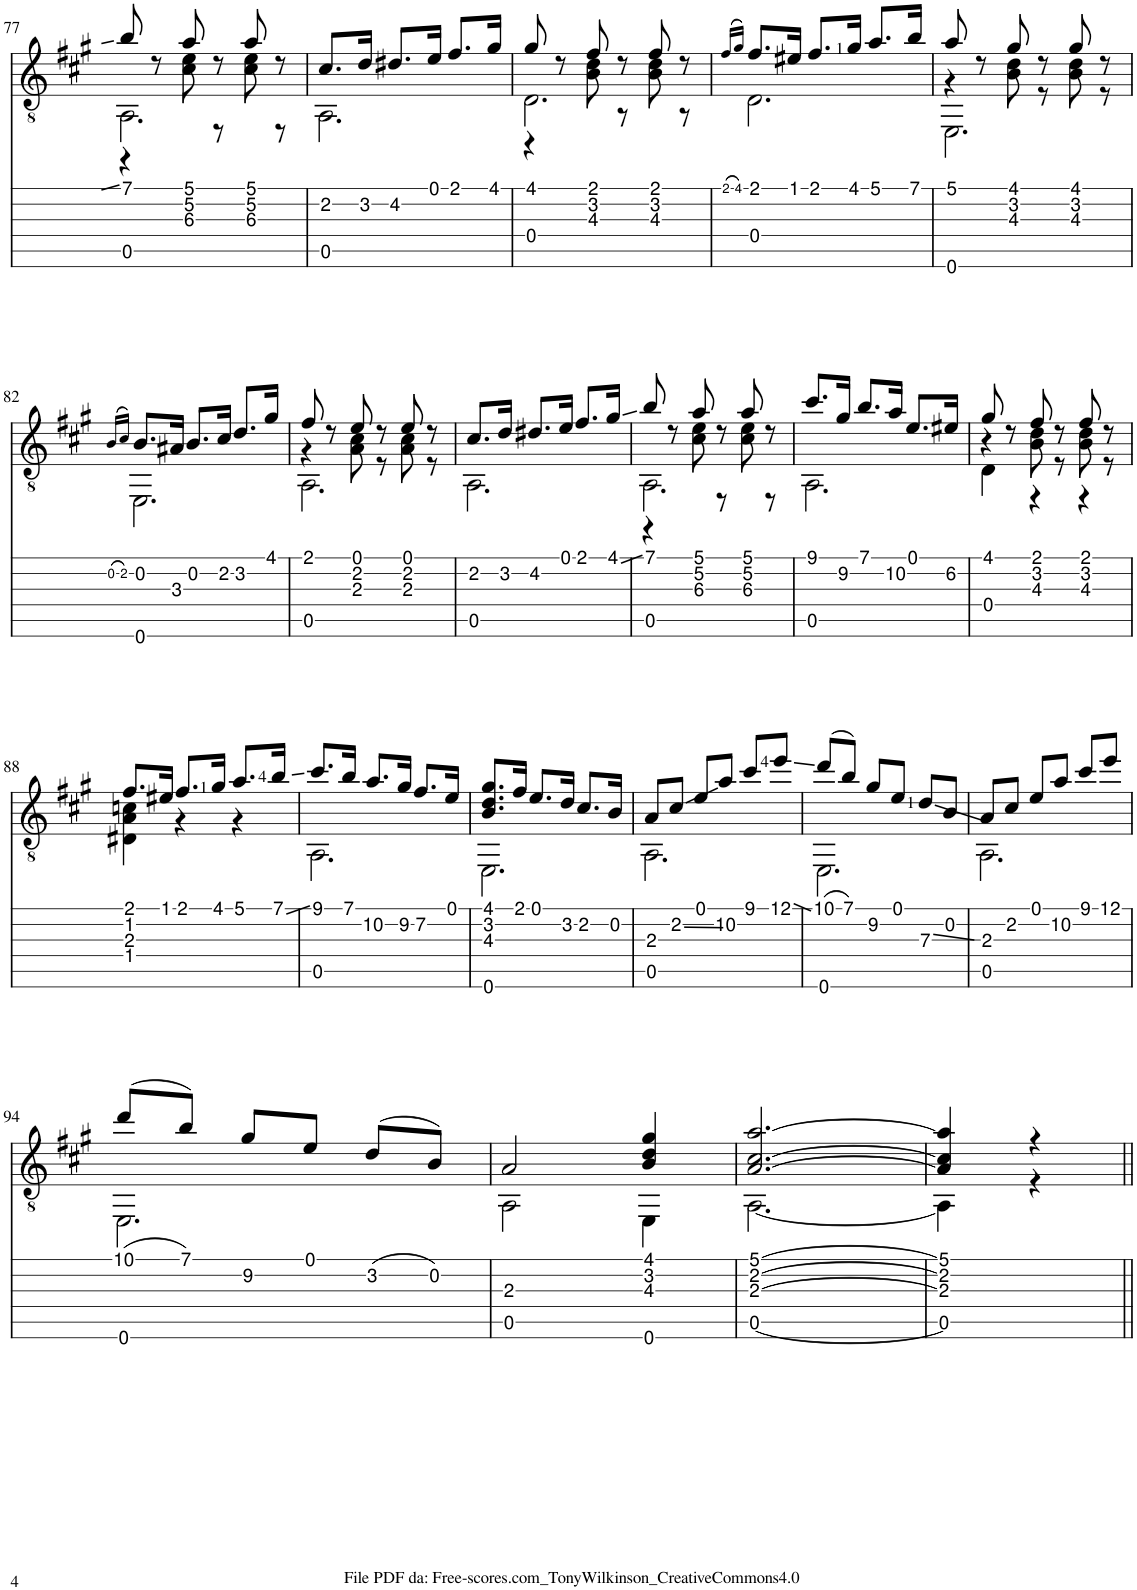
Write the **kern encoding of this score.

**kern	**kern
*part1	*part1
*staff2	*staff1
*I"Guitar	*
*I'Guit.	*
!!LO:PB:g=z
*	*clefGv2
*k[f#c#g#]	*k[f#c#g#]
*M3/4	*M3/4
=77	=77
*^	*^
*	*^	*	*^
8b	2.AA	4r	8b/	2.AA\	4r
8r	.	.	8r	.	.
8a	.	8c# 8e	8a/	.	8c#\ 8e\
8r	.	8r	8r	.	8r
8a	.	8c# 8e	8a/	.	8c#\ 8e\
8r	.	8r	8r	.	8r
*	*v	*v	*	*	*
*	*	*	*v	*v
=78	=78	=78	=78
8.c#L	2.AA	8.c#/L	2.AA\
16dJk	.	16d/Jk	.
8.d#XL	.	8.d#X/L	.
16eJk	.	16e/Jk	.
8.f#L	.	8.f#/L	.
16g#Jk	.	16g#/Jk	.
=79	=79	=79	=79
*	*^	*	*^
8g#	2.D	4r	8g#/	2.D\	4r
8r	.	.	8r	.	.
8f#	.	8B 8d	8f#/	.	8B\ 8d\
8r	.	8r	8r	.	8r
8f#	.	8B 8d	8f#/	.	8B\ 8d\
8r	.	8r	8r	.	8r
*v	*v	*v	*	*	*
*	*v	*v	*v
=80	=80
qf#	(16qf#/LL
qg#	16qg#/JJ)
*^	*^
8.f#L	2.D	8.f#/L	2.D\
16e#XJk	.	16e#X/Jk	.
8.f#L	.	8.f#/L	.
16g#Jk	.	16g#/Jk	.
8.aL	.	8.a/L	.
16bJk	.	16b/Jk	.
=81	=81	=81	=81
*	*^	*	*^
8a	4r	2.EE	8a/	4r	2.EE\
8r	.	.	8r	.	.
8g#	8B 8d	.	8g#/	8B\ 8d\	.
8r	8r	.	8r	8r	.
8g#	8B 8d	.	8g#/	8B\ 8d\	.
8r	8r	.	8r	8r	.
*v	*v	*v	*	*	*
*	*v	*v	*v
!!LO:LB:g=z
=82	=82
qB	(16qB/LL
qc#	16qc#/JJ)
*^	*^
8.BL	2.EE	8.B/L	2.EE\
16A#XJk	.	16A#X/Jk	.
8.BL	.	8.B/L	.
16c#Jk	.	16c#/Jk	.
8.dL	.	8.d/L	.
16g#Jk	.	16g#/Jk	.
=83	=83	=83	=83
*	*^	*	*^
8f#	4r	2.AA	8f#/	4r	2.AA\
8r	.	.	8r	.	.
8e	8A 8c#	.	8e/	8A\ 8c#\	.
8r	8r	.	8r	8r	.
8e	8A 8c#	.	8e/	8A\ 8c#\	.
8r	8r	.	8r	8r	.
*	*v	*v	*	*	*
*	*	*	*v	*v
=84	=84	=84	=84
8.c#L	2.AA	8.c#/L	2.AA\
16dJk	.	16d/Jk	.
8.d#XL	.	8.d#X/L	.
16eJk	.	16e/Jk	.
8.f#L	.	8.f#/L	.
16g#Jk	.	16g#/Jk	.
=85	=85	=85	=85
*	*^	*	*^
8b	2.AA	4r	8b/	2.AA\	4r
8r	.	.	8r	.	.
8a	.	8c# 8e	8a/	.	8c#\ 8e\
8r	.	8r	8r	.	8r
8a	.	8c# 8e	8a/	.	8c#\ 8e\
8r	.	8r	8r	.	8r
*	*v	*v	*	*	*
*	*	*	*v	*v
=86	=86	=86	=86
8.cc#L	2.AA	8.cc#/L	2.AA\
16g#Jk	.	16g#/Jk	.
8.bL	.	8.b/L	.
16aJk	.	16a/Jk	.
8.eL	.	8.e/L	.
16e#XJk	.	16e#X/Jk	.
=87	=87	=87	=87
*	*^	*	*^
8g#	4r	4D	8g#/	4r	4D\
8r	.	.	8r	.	.
8f#	8B 8d	4r	8f#/	8B\ 8d\	4r
8r	8r	.	8r	8r	.
8f#	8B 8d	4r	8f#/	8B\ 8d\	4r
8r	8r	.	8r	8r	.
*	*v	*v	*	*	*
*	*	*	*v	*v
!!LO:LB:g=z
=88	=88	=88	=88
8.f#L	4D#X 4A 4cn	8.f#/L	4D#X\ 4A\ 4cn\
16e#XJk	.	16e#X/Jk	.
8.f#L	4r	8.f#/L	4r
16g#Jk	.	16g#/Jk	.
8.aL	4r	8.a/L	4r
16bJk	.	16b/Jk	.
=89	=89	=89	=89
8.cc#L	2.AA	8.cc#/L	2.AA\
16bJk	.	16b/Jk	.
8.aL	.	8.a/L	.
16g#Jk	.	16g#/Jk	.
8.f#L	.	8.f#/L	.
16eJk	.	16e/Jk	.
=90	=90	=90	=90
8.B\ 8.d\ 8.g#\L	2.EE	8.B/ 8.d/ 8.g#/L	2.EE\
16f#Jk	.	16f#/Jk	.
8.eL	.	8.e/L	.
16dJk	.	16d/Jk	.
8.c#L	.	8.c#/L	.
16BJk	.	16B/Jk	.
=91	=91	=91	=91
8AL	2.AA	8A/L	2.AA\
8c#J	.	8c#/J	.
8eL	.	8e/L	.
8aJ	.	8a/J	.
8cc#L	.	8cc#/L	.
8eeJ	.	8ee/J	.
=92	=92	=92	=92
8ddL	2.EE	(8dd/L	2.EE\
8bJ	.	8b/J)	.
8g#L	.	8g#/L	.
8eJ	.	8e/J	.
8dL	.	8d/L	.
8BJ	.	8B/J	.
=93	=93	=93	=93
8AL	2.AA	8A/L	2.AA\
8c#J	.	8c#/J	.
8eL	.	8e/L	.
8aJ	.	8a/J	.
8cc#L	.	8cc#/L	.
8eeJ	.	8ee/J	.
!!LO:LB:g=z	!!
=94	=94	=94	=94
8ddL	2.EE	(8dd/L	2.EE\
8bJ	.	8b/J)	.
8g#L	.	8g#/L	.
8eJ	.	8e/J	.
8dL	.	(8d/L	.
8BJ	.	8B/J)	.
=95	=95	=95	=95
2A	2AA	2A/	2AA\
4B 4d 4g#	4EE	4B/ 4d/ 4g#/	4EE\
=96	=96	=96	=96
[2.A [2.c# [2.a	[2.AA	[2.A/ [2.c#/ [2.a/	[2.AA\
=97	=97	=97	=97
4A] 4c#] 4a]	4AA]	4A/] 4c#/] 4a/]	4AA\]
4r	4r	4r	4r
*v	*v	*	*
*	*v	*v
=||	=||
*-	*-
